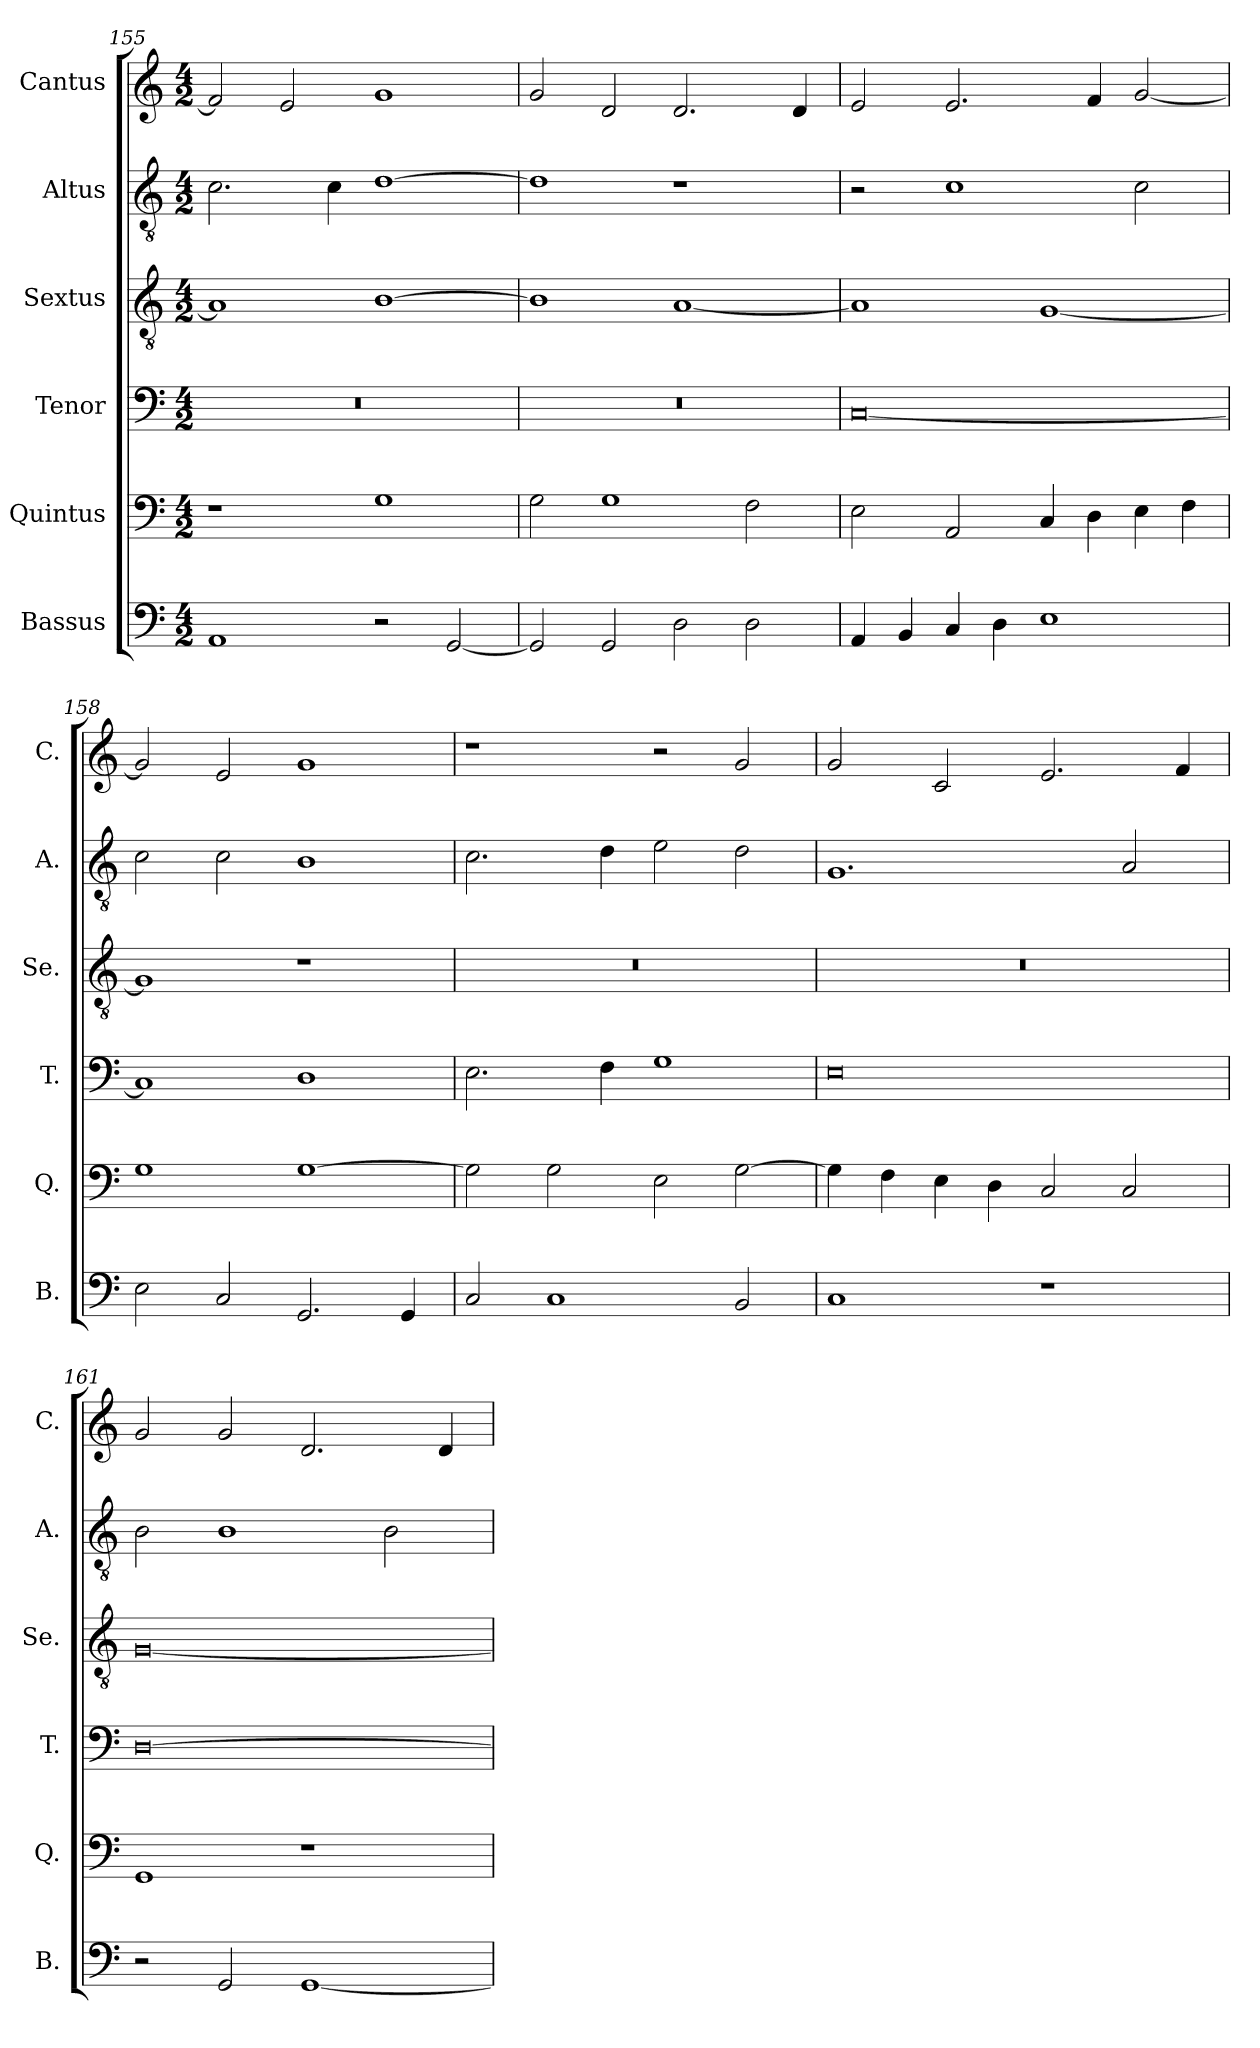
**kern	**kern	**kern	**kern	**kern	**kern
*part6	*part5	*part4	*part3	*part2	*part1
*staff6	*staff5	*staff4	*staff3	*staff2	*staff1
*I"Bassus	*I"Quintus	*I"Tenor	*I"Sextus	*I"Altus	*I"Cantus
*I'B.	*I'Q.	*I'T.	*I'Se.	*I'A.	*I'C.
*clefF4	*clefF4	*clefF4	*clefGv2	*clefGv2	*clefG2
*k[]	*k[]	*k[]	*k[]	*k[]	*k[]
*M4/2	*M4/2	*M4/2	*M4/2	*M4/2	*M4/2
=155	=155	=155	=155	=155	=155
1AA	1r	0r	1A]	2.c\	2f/]
.	.	.	.	.	2e/
.	.	.	.	4c\	.
2r	1G	.	[1B	[1d	1g
[2GG/	.	.	.	.	.
=156	=156	=156	=156	=156	=156
2GG/]	2G\	0r	1B]	1d]	2g/
2GG/	1G	.	.	.	2d/
2D\	.	.	[1A	1r	2.d/
2D\	2F\	.	.	.	.
.	.	.	.	.	4d/
=157	=157	=157	=157	=157	=157
4AA/	2E\	[0C	1A]	2r	2e/
4BB/	.	.	.	.	.
4C/	2AA/	.	.	1c	2.e/
4D\	.	.	.	.	.
1E	4C/	.	[1G	.	.
.	4D\	.	.	.	4f/
.	4E\	.	.	2c\	[2g/
.	4F\	.	.	.	.
!!LO:LB:g=z
=158	=158	=158	=158	=158	=158
2E\	1G	1C]	1G]	2c\	2g/]
2C/	.	.	.	2c\	2e/
2.GG/	[1G	1D	1r	1B	1g
4GG/	.	.	.	.	.
=159	=159	=159	=159	=159	=159
2C/	2G\]	2.E\	0r	2.c\	1r
1C	2G\	.	.	.	.
.	.	4F\	.	4d\	.
.	2E\	1G	.	2e\	2r
2BB/	[2G\	.	.	2d\	2g/
=160	=160	=160	=160	=160	=160
1C	4G\]	0E	0r	1.G	2g/
.	4F\	.	.	.	.
.	4E\	.	.	.	2c/
.	4D\	.	.	.	.
1r	2C/	.	.	.	2.e/
.	2C/	.	.	2A/	.
.	.	.	.	.	4f/
=161	=161	=161	=161	=161	=161
2r	1GG	[0D	[0G	2B\	2g/
2GG/	.	.	.	1B	2g/
[1GG	1r	.	.	.	2.d/
.	.	.	.	2B\	.
.	.	.	.	.	4d/
=	=	=	=	=	=
*-	*-	*-	*-	*-	*-
